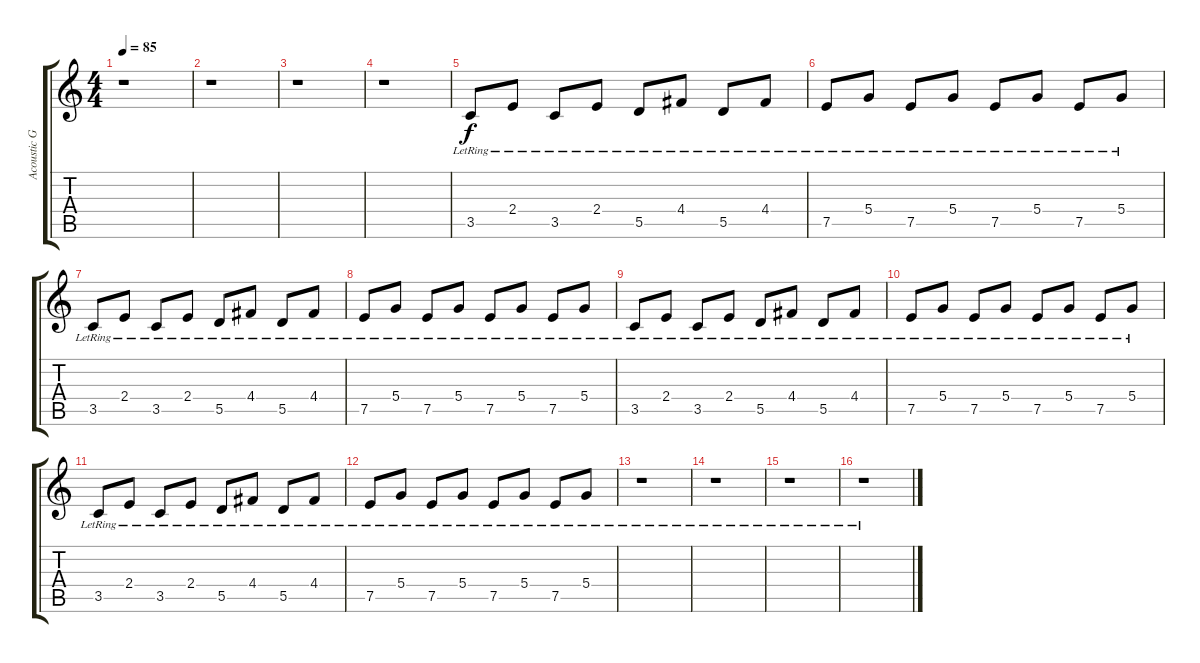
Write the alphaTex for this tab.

\track ("Acoustic Guitar" "Acoustic G") {instrument acousticguitarnylon}
\staff {score tabs}
\tuning (E4 B3 G3 D3 A2 E2) {hide}
\ts (4 4)
\tempo 85
\clef g2
\ks c
r.1{dy f} |
r.1 |
r.1 |
r.1 |
3.5{lr}.8 2.4{lr}.8 3.5{lr}.8 2.4{lr}.8 5.5{lr}.8 4.4{lr}.8 5.5{lr}.8 4.4{lr}.8 |
7.5{lr}.8 5.4{lr}.8 7.5{lr}.8 5.4{lr}.8 7.5{lr}.8 5.4{lr}.8 7.5{lr}.8 5.4{lr}.8 |
3.5{lr}.8 2.4{lr}.8 3.5{lr}.8 2.4{lr}.8 5.5{lr}.8 4.4{lr}.8 5.5{lr}.8 4.4{lr}.8 |
7.5{lr}.8 5.4{lr}.8 7.5{lr}.8 5.4{lr}.8 7.5{lr}.8 5.4{lr}.8 7.5{lr}.8 5.4{lr}.8 |
3.5{lr}.8 2.4{lr}.8 3.5{lr}.8 2.4{lr}.8 5.5{lr}.8 4.4{lr}.8 5.5{lr}.8 4.4{lr}.8 |
7.5{lr}.8 5.4{lr}.8 7.5{lr}.8 5.4{lr}.8 7.5{lr}.8 5.4{lr}.8 7.5{lr}.8 5.4{lr}.8 |
3.5{lr}.8 2.4{lr}.8 3.5{lr}.8 2.4{lr}.8 5.5{lr}.8 4.4{lr}.8 5.5{lr}.8 4.4{lr}.8 |
7.5{lr}.8 5.4{lr}.8 7.5{lr}.8 5.4{lr}.8 7.5{lr}.8 5.4{lr}.8 7.5{lr}.8 5.4{lr}.8 |
r.1 |
r.1 |
r.1 |
r.1
